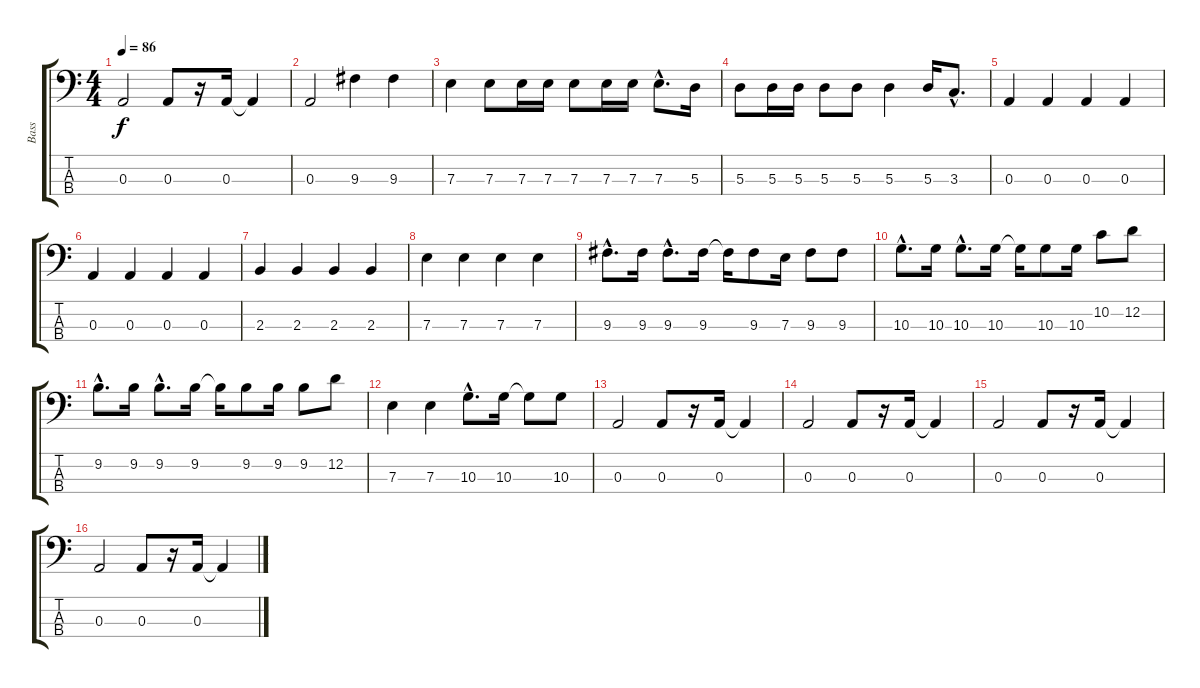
\track ("Bass" "Bass") {instrument electricbassfinger}
\staff {score tabs}
\tuning (G2 D2 A1 E1) {hide}
\ts (4 4)
\tempo 86
\clef f4
\ks c
0.3.2{dy f} 0.3.8 r.16 0.3.16 0.3{t}.4 |
0.3.2 9.3.4 9.3.4 |
7.3.4 7.3.8 7.3.16 7.3.16 7.3.8 7.3.16 7.3.16 7.3{hac}.8{d} 5.3.16 |
5.3.8 5.3.16 5.3.16 5.3.8 5.3.8 5.3.4 5.3.16 3.3{hac}.8{d} |
0.3.4 0.3.4 0.3.4 0.3.4 |
0.3.4 0.3.4 0.3.4 0.3.4 |
2.3.4 2.3.4 2.3.4 2.3.4 |
7.3.4 7.3.4 7.3.4 7.3.4 |
9.3{hac}.8{d} 9.3.16 9.3{hac}.8{d} 9.3.16 9.3{t}.16 9.3.8 7.3.16 9.3.8 9.3.8 |
10.3{hac}.8{d} 10.3.16 10.3{hac}.8{d} 10.3.16 10.3{t}.16 10.3.8 10.3.16 10.2.8 12.2.8 |
9.2{hac}.8{d} 9.2.16 9.2{hac}.8{d} 9.2.16 9.2{t}.16 9.2.8 9.2.16 9.2.8 12.2.8 |
7.3.4 7.3.4 10.3{hac}.8{d} 10.3.16 10.3{t}.8 10.3.8 |
0.3.2 0.3.8 r.16 0.3.16 0.3{t}.4 |
0.3.2 0.3.8 r.16 0.3.16 0.3{t}.4 |
0.3.2 0.3.8 r.16 0.3.16 0.3{t}.4 |
0.3.2 0.3.8 r.16 0.3.16 0.3{t}.4
